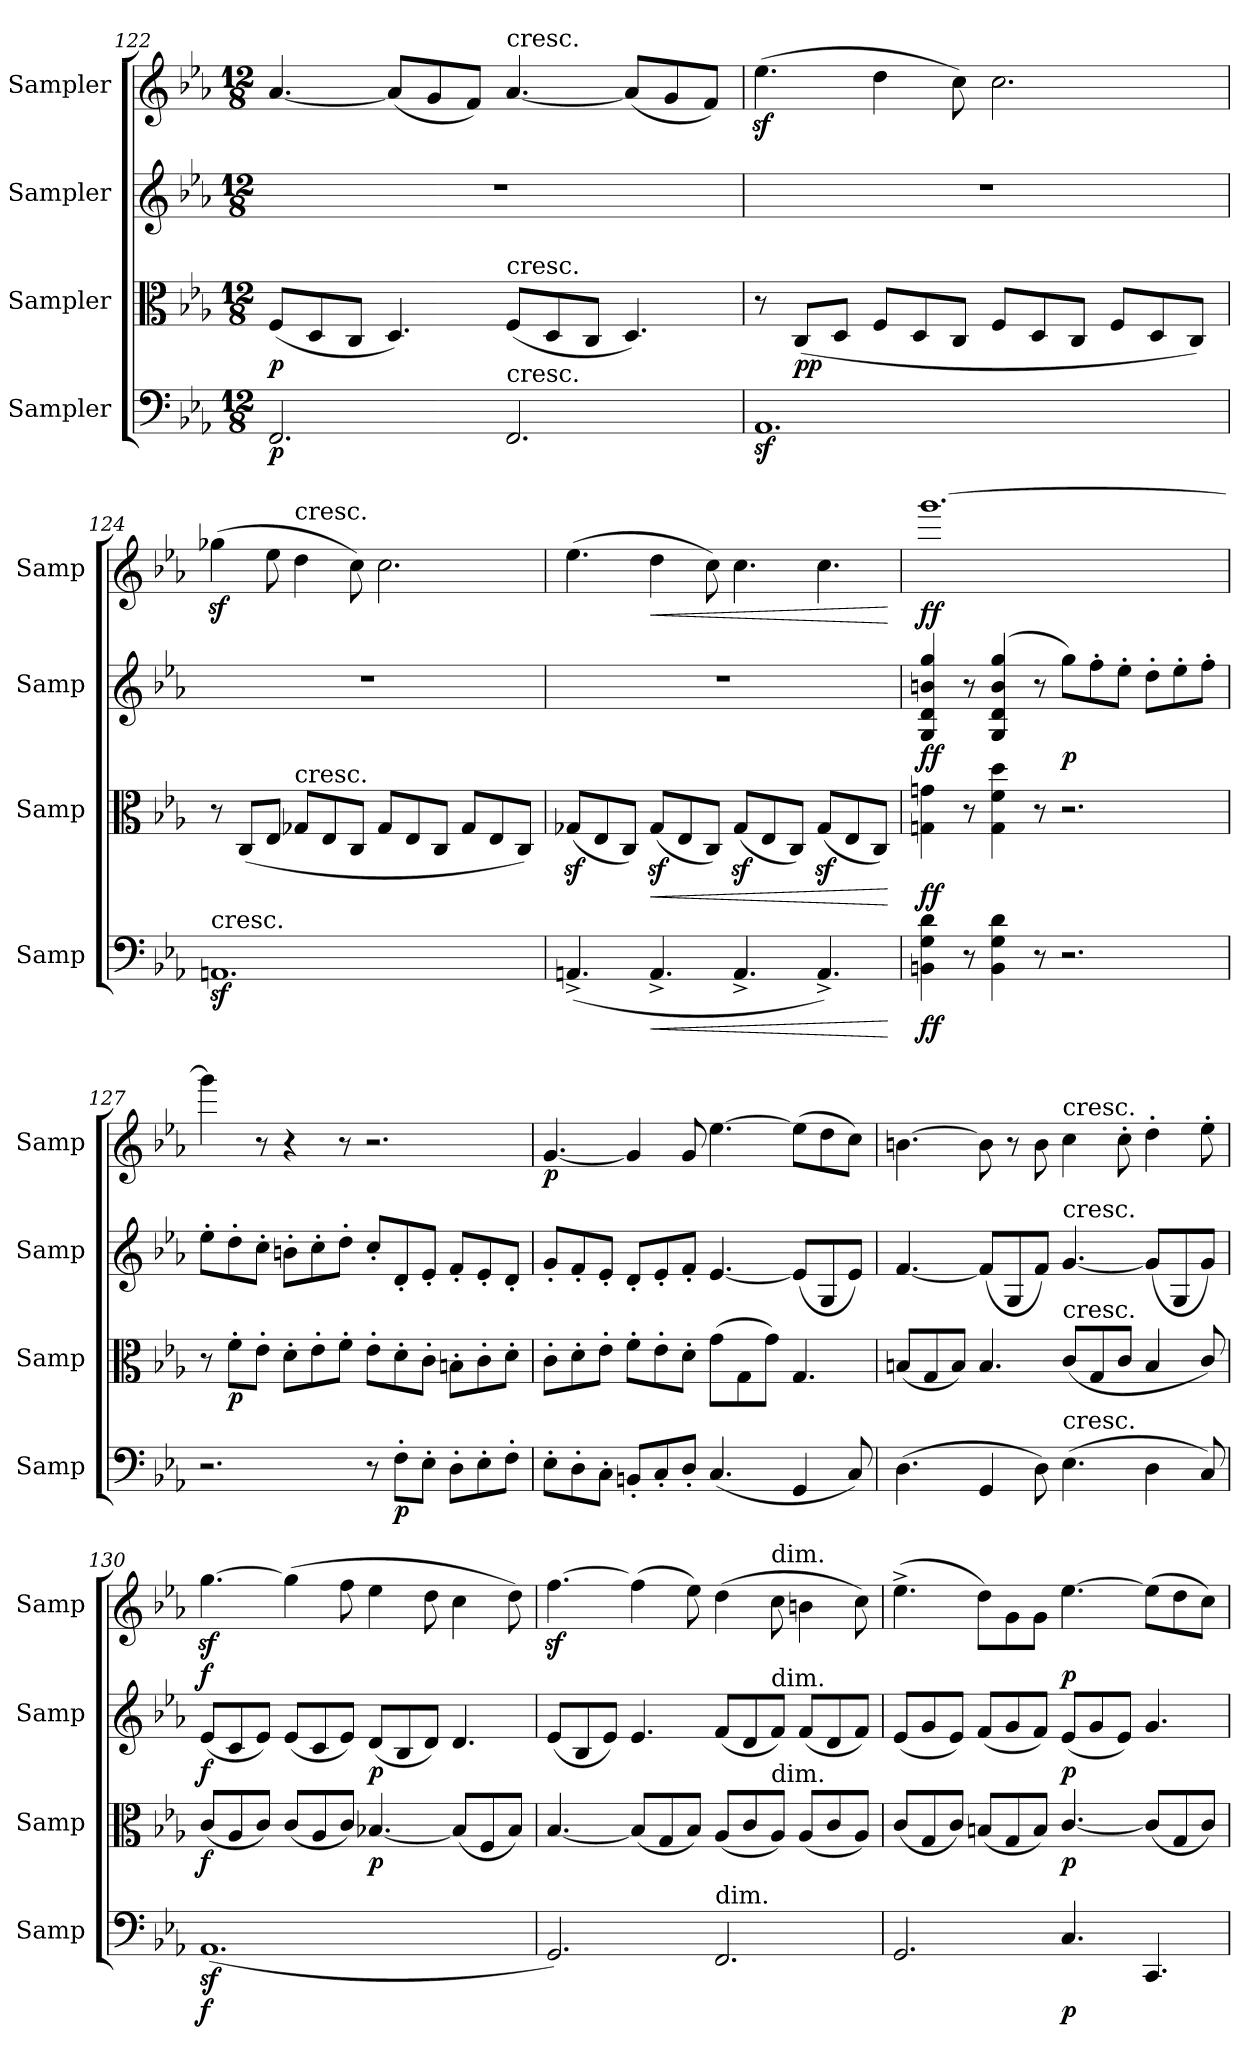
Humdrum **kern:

**kern	**dynam	**kern	**dynam	**kern	**dynam	**kern	**dynam
*part4	*part4	*part3	*part3	*part2	*part2	*part1	*part1
*staff4	*staff4	*staff3	*staff3	*staff2	*staff2	*staff1	*staff1
*I"Sampler	*	*I"Sampler	*	*I"Sampler	*	*I"Sampler	*
*I'Samp	*	*I'Samp	*	*I'Samp	*	*I'Samp	*
*clefF4	*	*clefC3	*	*clefG2	*	*clefG2	*
*k[b-e-a-]	*	*k[b-e-a-]	*	*k[b-e-a-]	*	*k[b-e-a-]	*
*M12/8	*	*M12/8	*	*M12/8	*	*M12/8	*
=122	=122	=122	=122	=122	=122	=122	=122
!	!LO:DY:b	!	!LO:DY:b	!	!	!	!
2.FF/	p	(8F/L	p	1.r	.	[4.a-/	.
.	.	8D/	.	.	.	.	.
.	.	8C/J	.	.	.	.	.
.	.	4.D/)	.	.	.	(8a-/L]	.
.	.	.	.	.	.	8g/	.
.	.	.	.	.	.	8f/J)	.
!	!	!	!	!	!	!LO:TX:a:t=cresc.	!
!	!	!LO:TX:a:t=cresc.	!	!	!	!	!
!LO:TX:a:t=cresc.	!	!	!	!	!	!	!
2.FF/	.	(8F/L	.	.	.	[4.a-/	.
.	.	8D/	.	.	.	.	.
.	.	8C/J	.	.	.	.	.
.	.	4.D/)	.	.	.	(8a-/L]	.
.	.	.	.	.	.	8g/	.
.	.	.	.	.	.	8f/J)	.
!!LO:PB:g=z
=123	=123	=123	=123	=123	=123	=123	=123
1.AA-z<	.	8r	.	1.r	.	(4.ee-z<\	.
!	!	!	!LO:DY:b	!	!	!	!
.	.	(8C/L	pp	.	.	.	.
.	.	8D/J	.	.	.	.	.
.	.	8F/L	.	.	.	4dd\	.
.	.	8D/	.	.	.	.	.
.	.	8C/J	.	.	.	8cc\)	.
.	.	8F/L	.	.	.	2.cc\	.
.	.	8D/	.	.	.	.	.
.	.	8C/J	.	.	.	.	.
.	.	8F/L	.	.	.	.	.
.	.	8D/	.	.	.	.	.
.	.	8C/J)	.	.	.	.	.
=124	=124	=124	=124	=124	=124	=124	=124
!LO:TX:a:t=cresc.	!	!	!	!	!	!	!
1.AAnz<	.	8r	.	1.r	.	(4gg-Xz<\	.
.	.	(8C/L	.	.	.	.	.
.	.	8E-/J	.	.	.	8ee-\	.
!	!	!	!	!	!	!LO:TX:a:t=cresc.	!
!	!	!LO:TX:a:t=cresc.	!	!	!	!	!
.	.	8G-X/L	.	.	.	4dd\	.
.	.	8E-/	.	.	.	.	.
.	.	8C/J	.	.	.	8cc\)	.
.	.	8G-/L	.	.	.	2.cc\	.
.	.	8E-/	.	.	.	.	.
.	.	8C/J	.	.	.	.	.
.	.	8G-/L	.	.	.	.	.
.	.	8E-/	.	.	.	.	.
.	.	8C/J)	.	.	.	.	.
=125	=125	=125	=125	=125	=125	=125	=125
(4.AAn^/	.	(8G-Xz</L	.	1.r	.	(4.ee-\	.
.	.	8E-/	.	.	.	.	.
.	.	8C/J)	.	.	.	.	.
!	!LO:HP:b	!	!LO:HP:b	!	!	!	!LO:HP:b
4.AA^/	<	(8G-z</L	<	.	.	4dd\	<
.	.	8E-/	.	.	.	.	.
.	.	8C/J)	.	.	.	8cc\)	.
4.AA^/	.	(8G-z</L	.	.	.	4.cc\	.
.	.	8E-/	.	.	.	.	.
.	.	8C/J)	.	.	.	.	.
4.AA^/)	.	(8G-z</L	.	.	.	4.cc\	.
.	.	8E-/	.	.	.	.	.
.	.	8C/J)	.	.	.	.	.
.	[	.	[	.	.	.	[
=126	=126	=126	=126	=126	=126	=126	=126
!	!LO:DY:b	!	!LO:DY:b	!	!LO:DY:b	!	!LO:DY:b
4BBn\ 4G\ 4d\	ff	4Gn\ 4gn\	ff	4G/ 4d/ 4bn/ 4gg/	ff	[1.ggg	ff
8r	.	8r	.	8r	.	.	.
4BB\ 4G\ 4d\	.	4G\ 4f\ 4dd\	.	(4G/ 4d/ 4b/ 4gg/	.	.	.
8r	.	8r	.	8r	.	.	.
!	!	!	!	!	!LO:DY:b	!	!
2.r	.	2.r	.	8gg\L)	p	.	.
.	.	.	.	8ff'\	.	.	.
.	.	.	.	8ee-'\J	.	.	.
.	.	.	.	8dd'\L	.	.	.
.	.	.	.	8ee-'\	.	.	.
.	.	.	.	8ff'\J	.	.	.
=127	=127	=127	=127	=127	=127	=127	=127
2.r	.	8r	.	8ee-'\L	.	4ggg\]	.
!	!	!	!LO:DY:b	!	!	!	!
.	.	8f'\L	p	8dd'\	.	.	.
.	.	8e-'\J	.	8cc'\J	.	8r	.
.	.	8d'\L	.	8bn'\L	.	4r	.
.	.	8e-'\	.	8cc'\	.	.	.
.	.	8f'\J	.	8dd'\J	.	8r	.
8r	.	8e-'\L	.	8cc'/L	.	2.r	.
!	!LO:DY:b	!	!	!	!	!	!
8F'\L	p	8d'\	.	8d'/	.	.	.
8E-'\J	.	8c'\J	.	8e-'/J	.	.	.
8D'\L	.	8Bn'\L	.	8f'/L	.	.	.
8E-'\	.	8c'\	.	8e-'/	.	.	.
8F'\J	.	8d'\J	.	8d'/J	.	.	.
=128	=128	=128	=128	=128	=128	=128	=128
!	!	!	!	!	!	!	!LO:DY:b
8E-'\L	.	8c'\L	.	8g'/L	.	[4.g/	p
8D'\	.	8d'\	.	8f'/	.	.	.
8C'\J	.	8e-'\J	.	8e-'/J	.	.	.
8BBn'/L	.	8f'\L	.	8d'/L	.	4g/]	.
8C'/	.	8e-'\	.	8e-'/	.	.	.
8D'/J	.	8d'\J	.	8f'/J	.	8g/	.
(4.C/	.	(8g\L	.	[4.e-/	.	[4.ee-\	.
.	.	8G\	.	.	.	.	.
.	.	8g\J)	.	.	.	.	.
4GG/	.	4.G/	.	(8e-/L]	.	(8ee-\L]	.
.	.	.	.	8G/	.	8dd\	.
8C/)	.	.	.	8e-/J)	.	8cc\J)	.
!!LO:LB:g=z
=129	=129	=129	=129	=129	=129	=129	=129
(4.D\	.	(8Bn/L	.	[4.f/	.	[4.bn\	.
.	.	8G/	.	.	.	.	.
.	.	8B/J)	.	.	.	.	.
4GG/	.	4.B/	.	(8f/L]	.	8b\]	.
.	.	.	.	8G/	.	8r	.
8D\)	.	.	.	8f/J)	.	8b\	.
!	!	!	!	!	!	!LO:TX:a:t=cresc.	!
!	!	!	!	!LO:TX:a:t=cresc.	!	!	!
!	!	!LO:TX:a:t=cresc.	!	!	!	!	!
!LO:TX:a:t=cresc.	!	!	!	!	!	!	!
(4.E-\	.	(8c/L	.	[4.g/	.	4cc\	.
.	.	8G/	.	.	.	.	.
.	.	8c/J	.	.	.	8cc'\	.
4D\	.	4B/	.	(8g/L]	.	4dd'\	.
.	.	.	.	8G/	.	.	.
8C/)	.	8c/)	.	8g/J)	.	8ee-'\	.
=130	=130	=130	=130	=130	=130	=130	=130
!	!LO:DY:b	!	!LO:DY:b	!	!LO:DY:b	!	!LO:DY:b
(1.AA-z>	f	(8c/L	f	(8e-/L	f	[4.ggz>\	f
.	.	8A-/	.	8c/	.	.	.
.	.	8c/J)	.	8e-/J)	.	.	.
.	.	(8c/L	.	(8e-/L	.	(4gg\]	.
.	.	8A-/	.	8c/	.	.	.
.	.	8c/J)	.	8e-/J)	.	8ff\	.
!	!	!	!LO:DY:b	!	!LO:DY:b	!	!
.	.	[4.B-X/	p	(8d/L	p	4ee-\	.
.	.	.	.	8B-/	.	.	.
.	.	.	.	8d/J)	.	8dd\	.
.	.	(8B-/L]	.	4.d/	.	4cc\	.
.	.	8F/	.	.	.	.	.
.	.	8B-/J)	.	.	.	8dd\)	.
=131	=131	=131	=131	=131	=131	=131	=131
2.GG/)	.	[4.B-/	.	(8e-/L	.	[4.ffz<\	.
.	.	.	.	8B-/	.	.	.
.	.	.	.	8e-/J)	.	.	.
.	.	(8B-/L]	.	4.e-/	.	(4ff\]	.
.	.	8G/	.	.	.	.	.
.	.	8B-/J)	.	.	.	8ee-\)	.
!LO:TX:a:t=dim.	!	!	!	!	!	!	!
2.FF/	.	(8A-/L	.	(8f/L	.	(4dd\	.
.	.	8c/	.	8d/	.	.	.
!	!	!	!	!	!	!LO:TX:a:t=dim.	!
!	!	!	!	!LO:TX:a:t=dim.	!	!	!
!	!	!LO:TX:a:t=dim.	!	!	!	!	!
.	.	8A-/J)	.	8f/J)	.	8cc\	.
.	.	(8A-/L	.	(8f/L	.	4bn\	.
.	.	8c/	.	8d/	.	.	.
.	.	8A-/J)	.	8f/J)	.	8cc\)	.
=132	=132	=132	=132	=132	=132	=132	=132
2.GG/	.	(8c/L	.	(8e-/L	.	(4.ee-^\	.
.	.	8G/	.	8g/	.	.	.
.	.	8c/J)	.	8e-/J)	.	.	.
.	.	(8Bn/L	.	(8f/L	.	8dd\L)	.
.	.	8G/	.	8g/	.	8g\	.
.	.	8B/J)	.	8f/J)	.	8g\J	.
!	!LO:DY:b	!	!LO:DY:b	!	!LO:DY:b	!	!LO:DY:b
4.C/	p	[4.c/	p	(8e-/L	p	[4.ee-\	p
.	.	.	.	8g/	.	.	.
.	.	.	.	8e-/J)	.	.	.
4.CC/	.	(8c/L]	.	4.g/	.	(8ee-\L]	.
.	.	8G/	.	.	.	8dd\	.
.	.	8c/J)	.	.	.	8cc\J)	.
=	=	=	=	=	=	=	=
*-	*-	*-	*-	*-	*-	*-	*-
